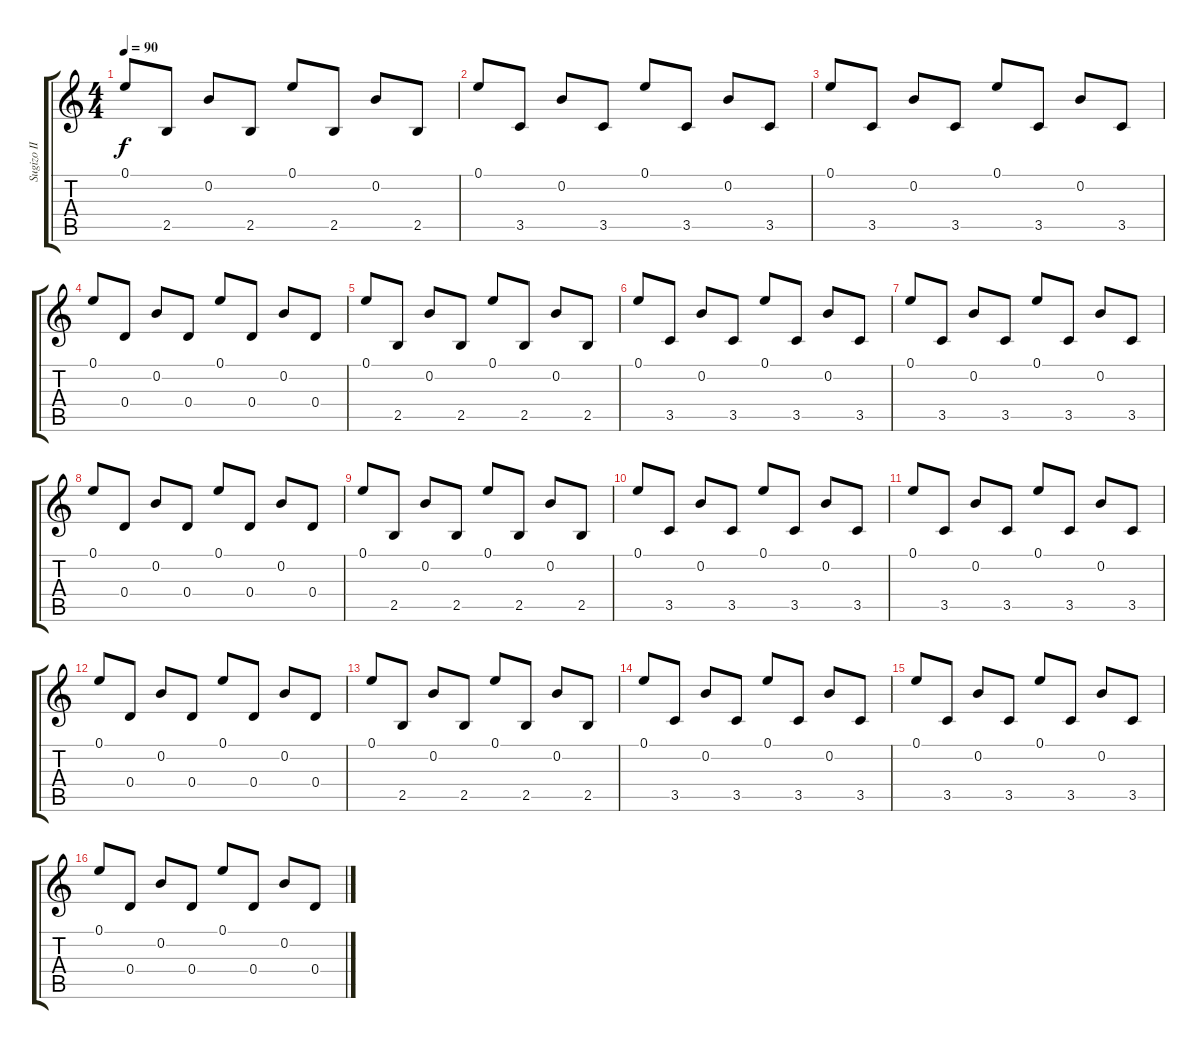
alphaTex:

\track ("Sugizo II" "Sugizo II") {instrument acousticguitarnylon}
\staff {score tabs}
\tuning (E4 B3 G3 D3 A2 E2) {hide}
\ts (4 4)
\tempo 90
\clef g2
\ks c
0.1.8{dy f} 2.5.8 0.2.8 2.5.8 0.1.8 2.5.8 0.2.8 2.5.8 |
0.1.8 3.5.8 0.2.8 3.5.8 0.1.8 3.5.8 0.2.8 3.5.8 |
0.1.8 3.5.8 0.2.8 3.5.8 0.1.8 3.5.8 0.2.8 3.5.8 |
0.1.8 0.4.8 0.2.8 0.4.8 0.1.8 0.4.8 0.2.8 0.4.8 |
0.1.8 2.5.8 0.2.8 2.5.8 0.1.8 2.5.8 0.2.8 2.5.8 |
0.1.8 3.5.8 0.2.8 3.5.8 0.1.8 3.5.8 0.2.8 3.5.8 |
0.1.8 3.5.8 0.2.8 3.5.8 0.1.8 3.5.8 0.2.8 3.5.8 |
0.1.8 0.4.8 0.2.8 0.4.8 0.1.8 0.4.8 0.2.8 0.4.8 |
0.1.8 2.5.8 0.2.8 2.5.8 0.1.8 2.5.8 0.2.8 2.5.8 |
0.1.8 3.5.8 0.2.8 3.5.8 0.1.8 3.5.8 0.2.8 3.5.8 |
0.1.8 3.5.8 0.2.8 3.5.8 0.1.8 3.5.8 0.2.8 3.5.8 |
0.1.8 0.4.8 0.2.8 0.4.8 0.1.8 0.4.8 0.2.8 0.4.8 |
0.1.8 2.5.8 0.2.8 2.5.8 0.1.8 2.5.8 0.2.8 2.5.8 |
0.1.8 3.5.8 0.2.8 3.5.8 0.1.8 3.5.8 0.2.8 3.5.8 |
0.1.8 3.5.8 0.2.8 3.5.8 0.1.8 3.5.8 0.2.8 3.5.8 |
0.1.8 0.4.8 0.2.8 0.4.8 0.1.8 0.4.8 0.2.8 0.4.8
